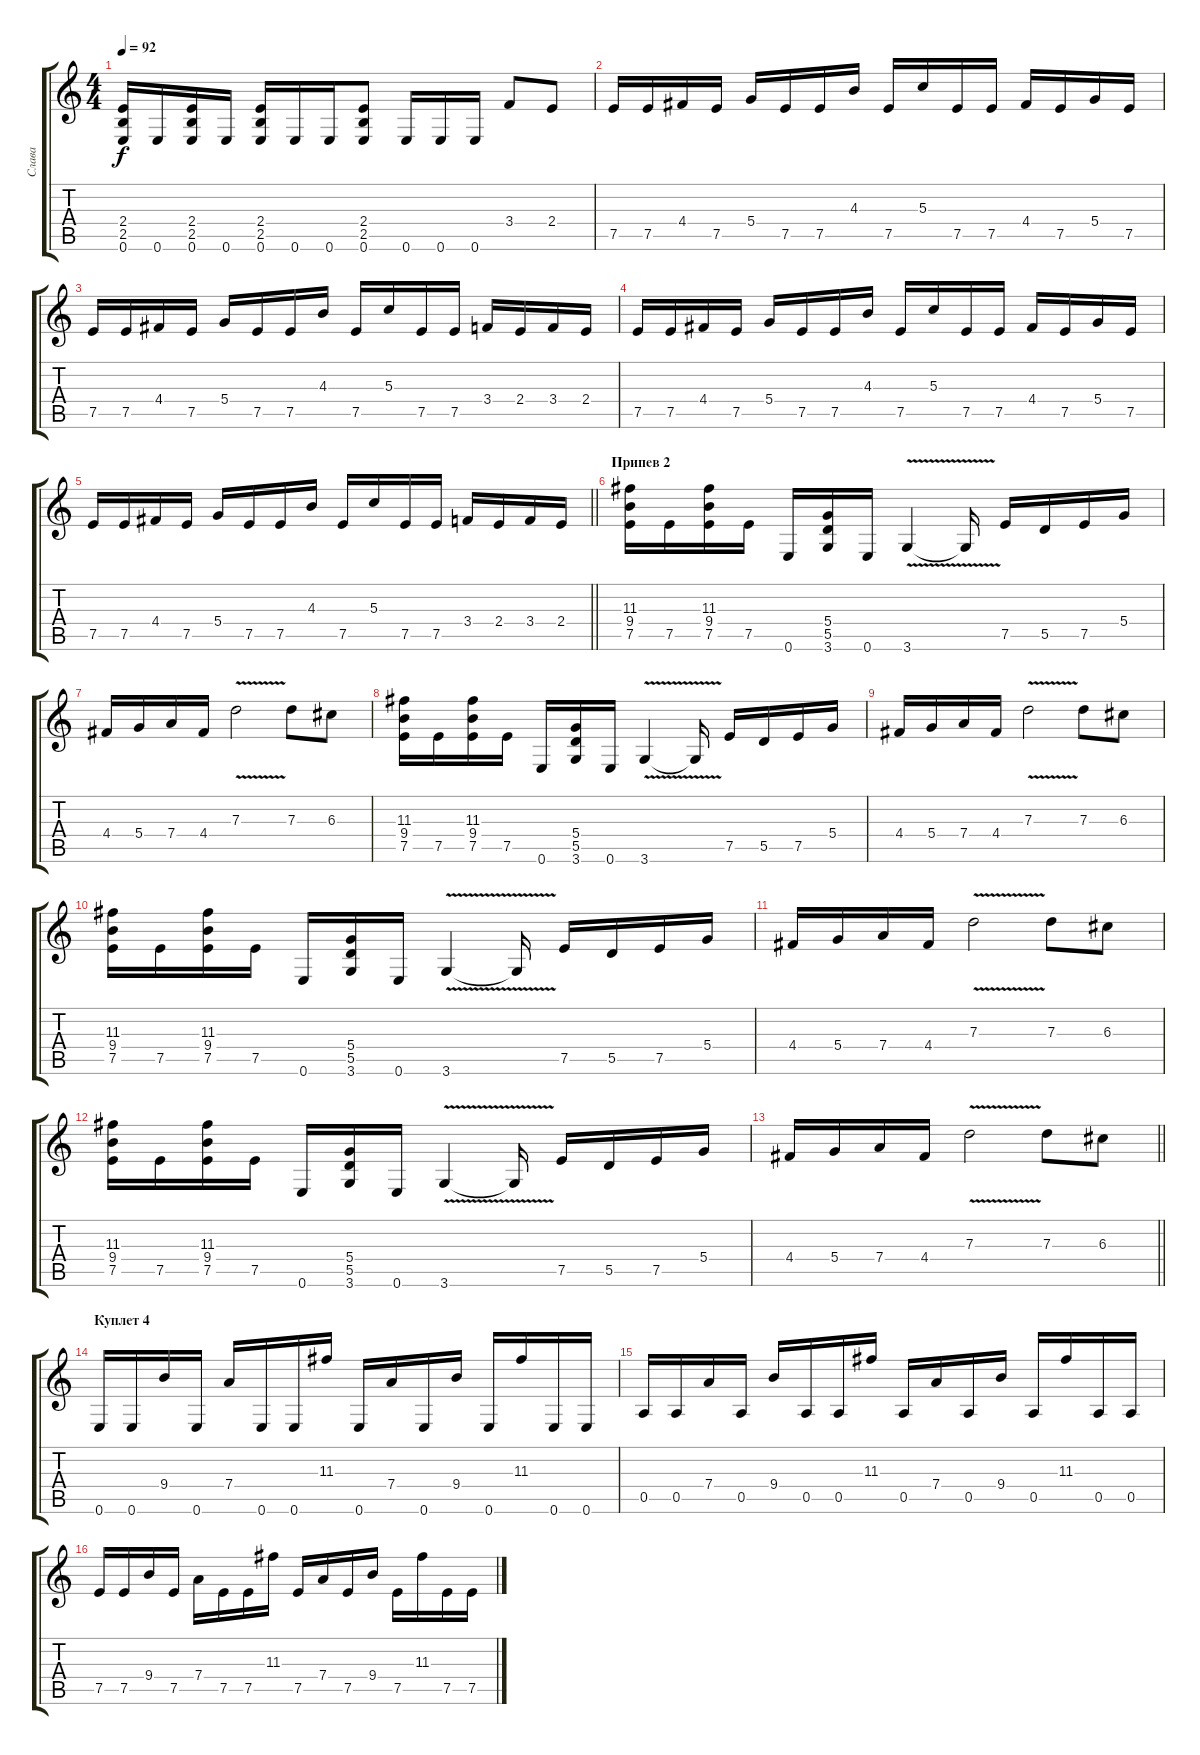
\track ("Слава" "Слава") {instrument distortionguitar}
\staff {score tabs}
\tuning (E4 B3 G3 D3 A2 E2) {hide}
\ts (4 4)
\tempo 92
\clef g2
\ks c
(2.4 2.5 0.6).16{dy f} 0.6.16 (2.4 2.5 0.6).16 0.6.16 (2.4 2.5 0.6).16 0.6.16 0.6.16 (2.4 2.5 0.6).8 0.6.16 0.6.16 0.6.16 3.4.8 2.4.8 |
7.5.16 7.5.16 4.4.16 7.5.16 5.4.16 7.5.16 7.5.16 4.3.16 7.5.16 5.3.16 7.5.16 7.5.16 4.4.16 7.5.16 5.4.16 7.5.16 |
7.5.16 7.5.16 4.4.16 7.5.16 5.4.16 7.5.16 7.5.16 4.3.16 7.5.16 5.3.16 7.5.16 7.5.16 3.4.16 2.4.16 3.4.16 2.4.16 |
7.5.16 7.5.16 4.4.16 7.5.16 5.4.16 7.5.16 7.5.16 4.3.16 7.5.16 5.3.16 7.5.16 7.5.16 4.4.16 7.5.16 5.4.16 7.5.16 |
\barLineRight lightlight
7.5.16 7.5.16 4.4.16 7.5.16 5.4.16 7.5.16 7.5.16 4.3.16 7.5.16 5.3.16 7.5.16 7.5.16 3.4.16 2.4.16 3.4.16 2.4.16 |
\section ("" "Припев 2")
(11.3 9.4 7.5).16 7.5.16 (11.3 9.4 7.5).16 7.5.16 0.6.16 (5.4 5.5 3.6).16 0.6.16 3.6{v}.4 3.6{t}.16 7.5.16 5.5.16 7.5.16 5.4.16 |
4.4.16 5.4.16 7.4.16 4.4.16 7.3{v}.2 7.3.8 6.3.8 |
(11.3 9.4 7.5).16 7.5.16 (11.3 9.4 7.5).16 7.5.16 0.6.16 (5.4 5.5 3.6).16 0.6.16 3.6{v}.4 3.6{t}.16 7.5.16 5.5.16 7.5.16 5.4.16 |
4.4.16 5.4.16 7.4.16 4.4.16 7.3{v}.2 7.3.8 6.3.8 |
(11.3 9.4 7.5).16 7.5.16 (11.3 9.4 7.5).16 7.5.16 0.6.16 (5.4 5.5 3.6).16 0.6.16 3.6{v}.4 3.6{t}.16 7.5.16 5.5.16 7.5.16 5.4.16 |
4.4.16 5.4.16 7.4.16 4.4.16 7.3{v}.2 7.3.8 6.3.8 |
(11.3 9.4 7.5).16 7.5.16 (11.3 9.4 7.5).16 7.5.16 0.6.16 (5.4 5.5 3.6).16 0.6.16 3.6{v}.4 3.6{t}.16 7.5.16 5.5.16 7.5.16 5.4.16 |
\barLineRight lightlight
4.4.16 5.4.16 7.4.16 4.4.16 7.3{v}.2 7.3.8 6.3.8 |
\section ("" "Куплет 4 ")
0.6.16 0.6.16 9.4.16 0.6.16 7.4.16 0.6.16 0.6.16 11.3.16 0.6.16 7.4.16 0.6.16 9.4.16 0.6.16 11.3.16 0.6.16 0.6.16 |
0.5.16 0.5.16 7.4.16 0.5.16 9.4.16 0.5.16 0.5.16 11.3.16 0.5.16 7.4.16 0.5.16 9.4.16 0.5.16 11.3.16 0.5.16 0.5.16 |
7.5.16 7.5.16 9.4.16 7.5.16 7.4.16 7.5.16 7.5.16 11.3.16 7.5.16 7.4.16 7.5.16 9.4.16 7.5.16 11.3.16 7.5.16 7.5.16
